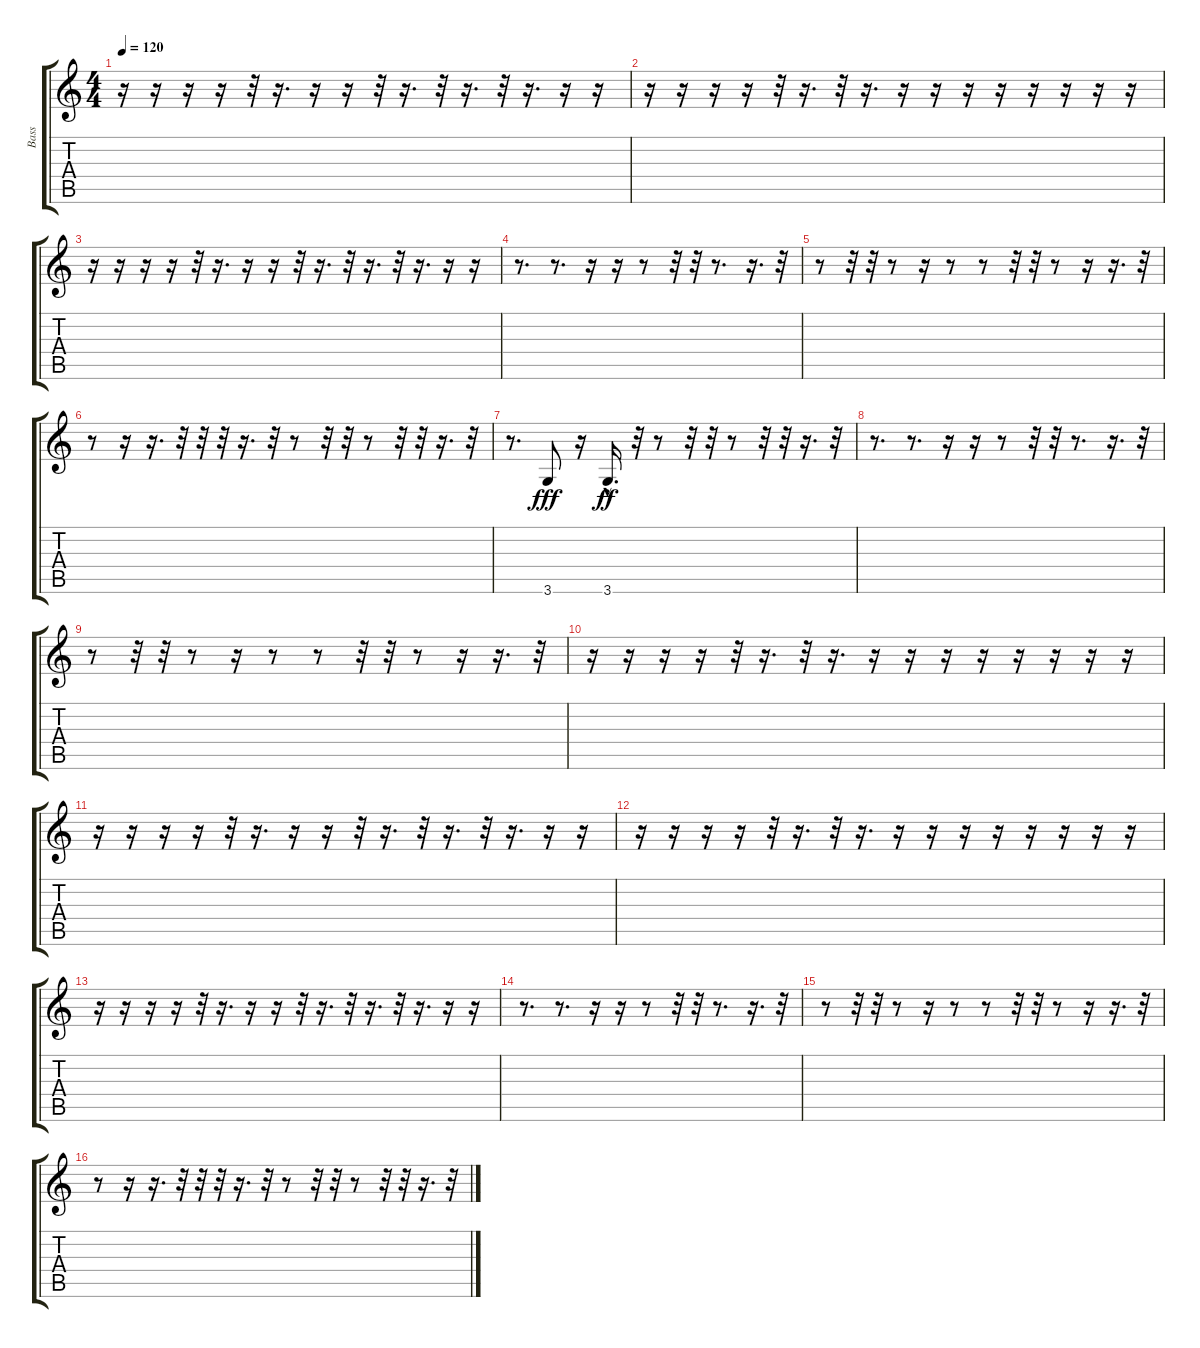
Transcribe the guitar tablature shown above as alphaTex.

\track ("Bass" "Bass") {instrument electricbassfinger}
\staff {score tabs}
\tuning (E4 B3 G3 D3 A2 E2) {hide}
\ts (4 4)
\tempo 120
\clef g2
\ks c
r.16{dy ff} r.16 r.16 r.16 r.32 r.16{d} r.16 r.16 r.32 r.16{d} r.32 r.16{d} r.32 r.16{d} r.16 r.16 |
r.16 r.16 r.16 r.16 r.32 r.16{d} r.32 r.16{d} r.16 r.16 r.16 r.16 r.16 r.16 r.16 r.16 |
r.16 r.16 r.16 r.16 r.32 r.16{d} r.16 r.16 r.32 r.16{d} r.32 r.16{d} r.32 r.16{d} r.16 r.16 |
r.8{d} r.8{d} r.16 r.16 r.8 r.32 r.32 r.8{d} r.16{d} r.32 |
r.8 r.32 r.32 r.8 r.16 r.8 r.8 r.32 r.32 r.8 r.16 r.16{d} r.32 |
r.8 r.16 r.16{d} r.32 r.32 r.32 r.16{d} r.32 r.8 r.32 r.32 r.8 r.32 r.32 r.16{d} r.32 |
r.8{d} 3.6.8{dy fff} r.16 3.6{hac}.16{d dy ff} r.32 r.8 r.32 r.32 r.8 r.32 r.32 r.16{d} r.32 |
r.8{d} r.8{d} r.16 r.16 r.8 r.32 r.32 r.8{d} r.16{d} r.32 |
r.8 r.32 r.32 r.8 r.16 r.8 r.8 r.32 r.32 r.8 r.16 r.16{d} r.32 |
r.16 r.16 r.16 r.16 r.32 r.16{d} r.32 r.16{d} r.16 r.16 r.16 r.16 r.16 r.16 r.16 r.16 |
r.16 r.16 r.16 r.16 r.32 r.16{d} r.16 r.16 r.32 r.16{d} r.32 r.16{d} r.32 r.16{d} r.16 r.16 |
r.16 r.16 r.16 r.16 r.32 r.16{d} r.32 r.16{d} r.16 r.16 r.16 r.16 r.16 r.16 r.16 r.16 |
r.16 r.16 r.16 r.16 r.32 r.16{d} r.16 r.16 r.32 r.16{d} r.32 r.16{d} r.32 r.16{d} r.16 r.16 |
r.8{d} r.8{d} r.16 r.16 r.8 r.32 r.32 r.8{d} r.16{d} r.32 |
r.8 r.32 r.32 r.8 r.16 r.8 r.8 r.32 r.32 r.8 r.16 r.16{d} r.32 |
r.8 r.16 r.16{d} r.32 r.32 r.32 r.16{d} r.32 r.8 r.32 r.32 r.8 r.32 r.32 r.16{d} r.32
